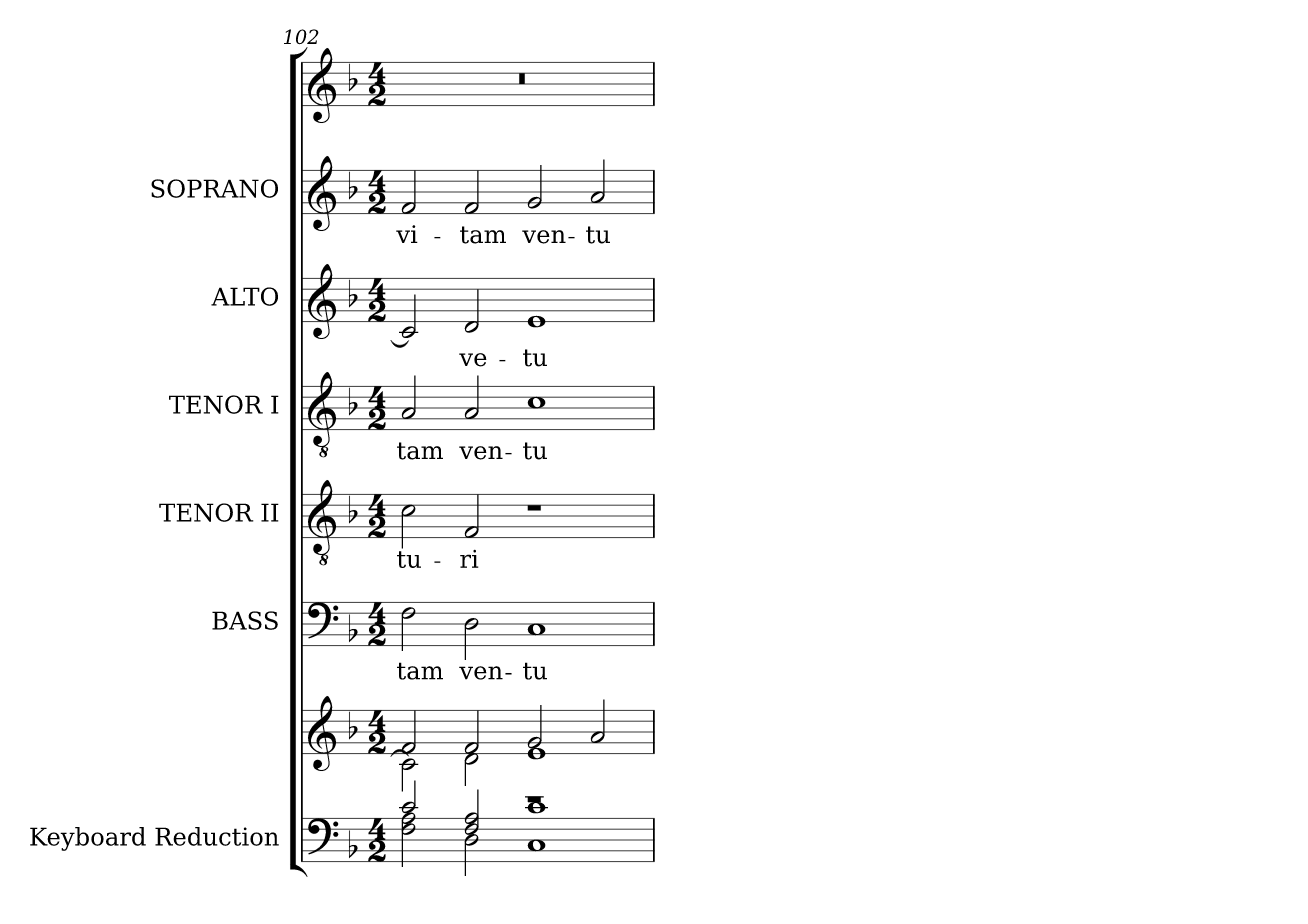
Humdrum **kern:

**kern	**kern	**kern	**text	**kern	**text	**kern	**text	**kern	**text	**kern	**text	**kern
*part7	*part7	*part6	*part6	*part5	*part5	*part4	*part4	*part3	*part3	*part2	*part2	*part1
*staff8	*staff7	*staff6	*staff6	*staff5	*staff5	*staff4	*staff4	*staff3	*staff3	*staff2	*staff2	*staff1
*I"Keyboard Reduction	*	*I"BASS	*	*I"TENOR II	*	*I"TENOR I	*	*I"ALTO	*	*I"SOPRANO	*	*
*I'Reduc.	*	*I'B.	*	*I'T. II	*	*I'T. I	*	*I'A.	*	*I'S.	*	*
*clefF4	*clefG2	*clefF4	*	*clefGv2	*	*clefGv2	*	*clefG2	*	*clefG2	*	*clefG2
*	*	*	*	*ITrd7c12	*	*ITrd7c12	*	*	*	*	*	*
*k[b-]	*k[b-]	*k[b-]	*	*k[b-]	*	*k[b-]	*	*k[b-]	*	*k[b-]	*	*k[b-]
*F:	*F:	*F:	*	*F:	*	*F:	*	*F:	*	*F:	*	*F:
*M4/2	*M4/2	*M4/2	*	*M4/2	*	*M4/2	*	*M4/2	*	*M4/2	*	*M4/2
=102	=102	=102	=102	=102	=102	=102	=102	=102	=102	=102	=102	=102
*^	*^	*	*	*	*	*	*	*	*	*	*	*
!	!	!	!	!	!LO:LY:b:color=#000000	!	!	!	!	!	!	!	!	!
!	!	!	!	!	!	!	!LO:LY:b:color=#000000	!	!	!	!	!	!	!
!	!	!	!	!	!	!	!	!	!LO:LY:b:color=#000000	!	!	!	!	!
!	!	!	!	!	!	!	!	!	!	!	!	!	!LO:LY:b:color=#000000	!LO:N:vis=1
2ci/	2Fi\ 2Ai	2fi/	2ci\]	2Fi\	-tam	2Ci\	-tu-	2AAi/	-tam	2ci/]	.	2fi/	vi-	0r
!	!	!	!	!	!LO:LY:b:color=#000000	!	!	!	!	!	!	!	!	!
!	!	!	!	!	!	!	!LO:LY:b:color=#000000	!	!	!	!	!	!	!
!	!	!	!	!	!	!	!	!	!LO:LY:b:color=#000000	!	!	!	!	!
!	!	!	!	!	!	!	!	!	!	!	!LO:LY:b:color=#000000	!	!	!
!	!	!	!	!	!	!	!	!	!	!	!	!	!LO:LY:b:color=#000000	!
2Fi/ 2Ai	2Di\	2fi/	2di\	2Di\	ven-	2FFi/	-ri	2AAi/	ven-	2di/	ve-	2fi/	-tam	.
!	!	!	!	!	!LO:LY:b:color=#000000	!	!	!	!	!	!	!	!	!
!	!	!	!	!	!	!	!	!	!LO:LY:b:color=#000000	!	!	!	!	!
!	!	!	!	!	!	!	!	!	!	!	!LO:LY:b:color=#000000	!	!	!
!	!	!	!	!	!	!	!	!	!	!	!	!	!LO:LY:b:color=#000000	!
1r	1Ci 1ci	2gi/	1ei	1Ci	-tu-	1r	.	1Ci	-tu-	1ei	-tu-	2gi/	ven-	.
!	!	!	!	!	!	!	!	!	!	!	!	!	!LO:LY:b:color=#000000	!
.	.	2ai/	.	.	.	.	.	.	.	.	.	2ai/	-tu-	.
*v	*v	*	*	*	*	*	*	*	*	*	*	*	*	*
*	*v	*v	*	*	*	*	*	*	*	*	*	*	*
=	=	=	=	=	=	=	=	=	=	=	=	=
*-	*-	*-	*-	*-	*-	*-	*-	*-	*-	*-	*-	*-
